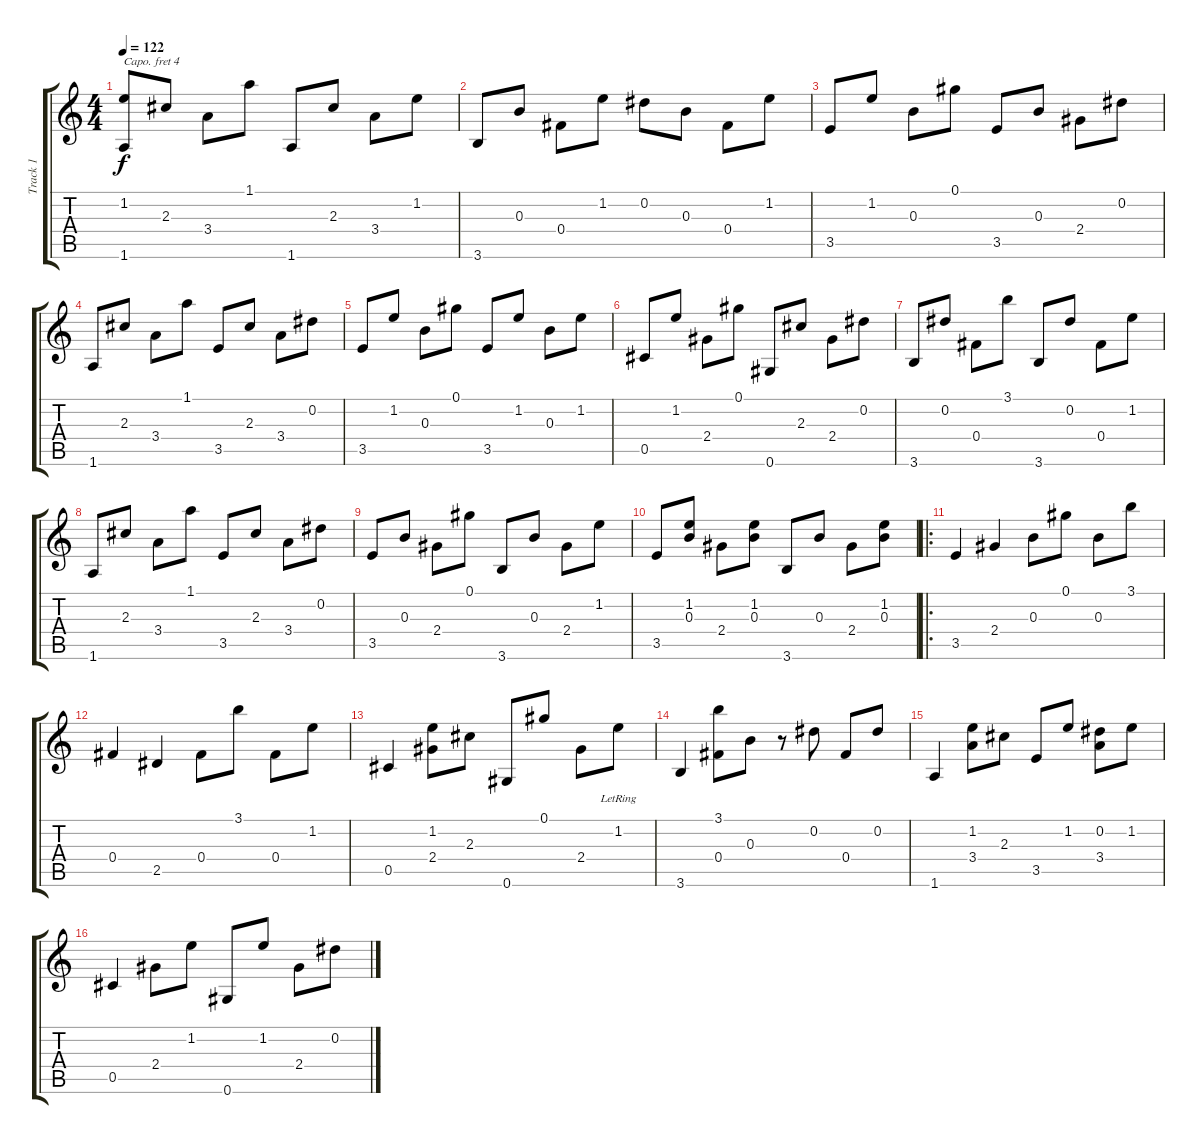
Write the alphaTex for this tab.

\track ("Track 1" "Track 1") {instrument acousticguitarsteel}
\staff {score tabs}
\capo 4
\tuning (E4 B3 G3 D3 A2 E2) {hide}
\ts (4 4)
\tempo 122
\clef g2
\ks c
(1.2 1.6).8{dy f} 2.3.8 3.4.8 1.1.8 1.6.8 2.3.8 3.4.8 1.2.8 |
3.6.8 0.3.8 0.4.8 1.2.8 0.2.8 0.3.8 0.4.8 1.2.8 |
3.5.8 1.2.8 0.3.8 0.1.8 3.5.8 0.3.8 2.4.8 0.2.8 |
1.6.8 2.3.8 3.4.8 1.1.8 3.5.8 2.3.8 3.4.8 0.2.8 |
3.5.8 1.2.8 0.3.8 0.1.8 3.5.8 1.2.8 0.3.8 1.2.8 |
0.5.8 1.2.8 2.4.8 0.1.8 0.6.8 2.3.8 2.4.8 0.2.8 |
3.6.8 0.2.8 0.4.8 3.1.8 3.6.8 0.2.8 0.4.8 1.2.8 |
1.6.8 2.3.8 3.4.8 1.1.8 3.5.8 2.3.8 3.4.8 0.2.8 |
3.5.8 0.3.8 2.4.8 0.1.8 3.6.8 0.3.8 2.4.8 1.2.8 |
3.5.8 (1.2 0.3).8 2.4.8 (1.2 0.3).8 3.6.8 0.3.8 2.4.8 (1.2 0.3).8 |
\ro
3.5.4 2.4.4 0.3.8 0.1.8 0.3.8 3.1.8 |
0.4.4 2.5.4 0.4.8 3.1.8 0.4.8 1.2.8 |
0.5.4 (1.2 2.4).8 2.3.8 0.6.8 0.1.8 2.4.8 1.2{lr}.8 |
3.6.4 (3.1 0.4).8 0.3.8 r.8 0.2.8 0.4.8 0.2.8 |
1.6.4 (1.2 3.4).8 2.3.8 3.5.8 1.2.8 (0.2 3.4).8 1.2.8 |
0.5.4 2.4.8 1.2.8 0.6.8 1.2.8 2.4.8 0.2.8
